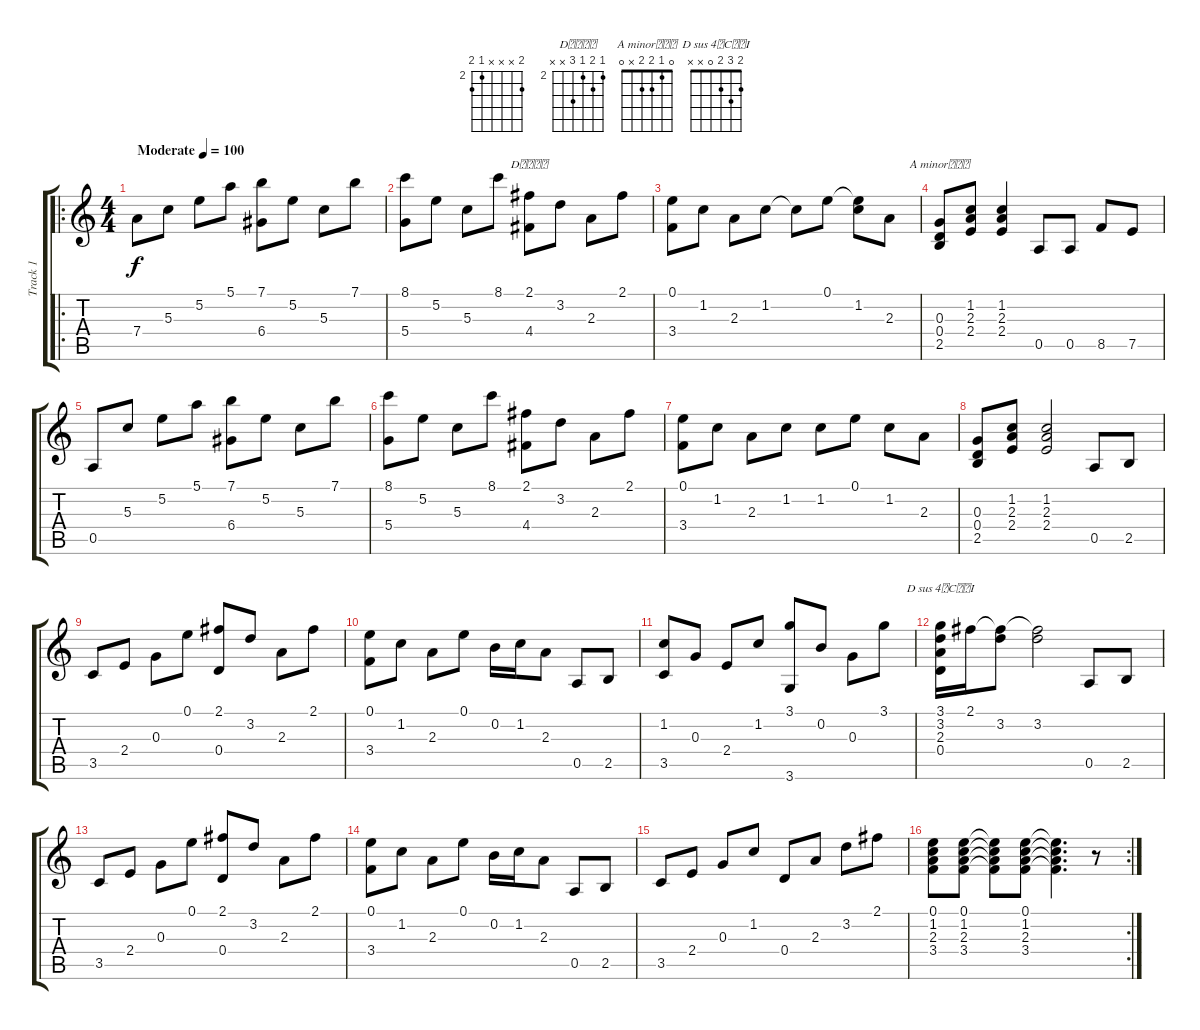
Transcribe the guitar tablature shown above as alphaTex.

\track ("Track 1" "Track 1") {instrument electricguitarjazz}
\staff {score tabs}
\tuning (E4 B3 G3 D3 A2 E2) {hide}
\chord ("" 8 5 5 7 0 x) {firstfret 5}
\chord ("D\u0000\u0015\u0000\u0000\u0000\u0016\u0000\u0000\u0000\u0017\u0000\u0000\u0000\u0018\u0000" 2 3 2 4 x x) {firstfret 2}
\chord ("" 0 1 2 3 x x)
\chord ("A minor\u0000\u0003\u0000\u0000\u0003\u0000\u0000\u0004\u0000" 0 1 2 2 x 0)
\chord ("" 3 1 x 2 3 x)
\chord ("" 3 x x x 2 3) {firstfret 2}
\chord ("D sus 4\u0000\u0007C\u0000\u0000\u0000\u0006\tI" 2 3 2 0 x x)
\ro
\ts (4 4)
\tempo (100 "Moderate")
\clef g2
\ks c
7.4.8{ch "" dy f instrument electricguitarjazz} 5.3.8 5.2.8 5.1.8 (7.1 6.4).8 5.2.8 5.3.8 7.1.8 |
(8.1 5.4).8 5.2.8 5.3.8 8.1.8 (2.1 4.4).8{ch "D\u0000\u0015\u0000\u0000\u0000\u0016\u0000\u0000\u0000\u0017\u0000\u0000\u0000\u0018\u0000"} 3.2.8 2.3.8 2.1.8 |
(0.1 3.4).8{ch ""} 1.2.8 2.3.8 1.2.8 1.2{t}.8 0.1.8 (0.1{t} 1.2).8 2.3.8 |
(0.3 0.4 2.5).8{ch "A minor\u0000\u0003\u0000\u0000\u0003\u0000\u0000\u0004\u0000"} (1.2 2.3 2.4).8 (1.2 2.3 2.4).4 0.5.8 0.5.8 8.5.8 7.5.8 |
0.5.8 5.3.8 5.2.8 5.1.8 (7.1 6.4).8 5.2.8 5.3.8 7.1.8 |
(8.1 5.4).8 5.2.8 5.3.8 8.1.8 (2.1 4.4).8 3.2.8 2.3.8 2.1.8 |
(0.1 3.4).8 1.2.8 2.3.8 1.2.8 1.2.8 0.1.8 1.2.8 2.3.8 |
(0.3 0.4 2.5).8 (1.2 2.3 2.4).8 (1.2 2.3 2.4).2 0.5.8 2.5.8 |
3.5.8 2.4.8 0.3.8 0.1.8 (2.1 0.4).8 3.2.8 2.3.8 2.1.8 |
(0.1 3.4).8 1.2.8 2.3.8 0.1.8 0.2.16 1.2.16 2.3.8 0.5.8 2.5.8 |
(1.2 3.5).8{ch ""} 0.3.8 2.4.8 1.2.8 (3.1 3.6).8{ch ""} 0.2.8 0.3.8 3.1.8 |
(3.1 3.2 2.3 0.4).16{ch "D sus 4\u0000\u0007C\u0000\u0000\u0000\u0006\tI"} 2.1.16 (2.1{t} 3.2).8 (2.1{t} 3.2).2 0.5.8 2.5.8 |
3.5.8 2.4.8 0.3.8 0.1.8 (2.1 0.4).8 3.2.8 2.3.8 2.1.8 |
(0.1 3.4).8 1.2.8 2.3.8 0.1.8 0.2.16 1.2.16 2.3.8 0.5.8 2.5.8 |
3.5.8 2.4.8 0.3.8 1.2.8 0.4.8 2.3.8 3.2.8 2.1.8 |
\rc 2
(0.1 1.2 2.3 3.4).8 (0.1 1.2 2.3 3.4).8 (0.1{t} 1.2{t} 2.3{t} 3.4{t}).8 (0.1 1.2 2.3 3.4).8 (0.1{t} 1.2{t} 2.3{t} 3.4{t}).4{d} r.8
